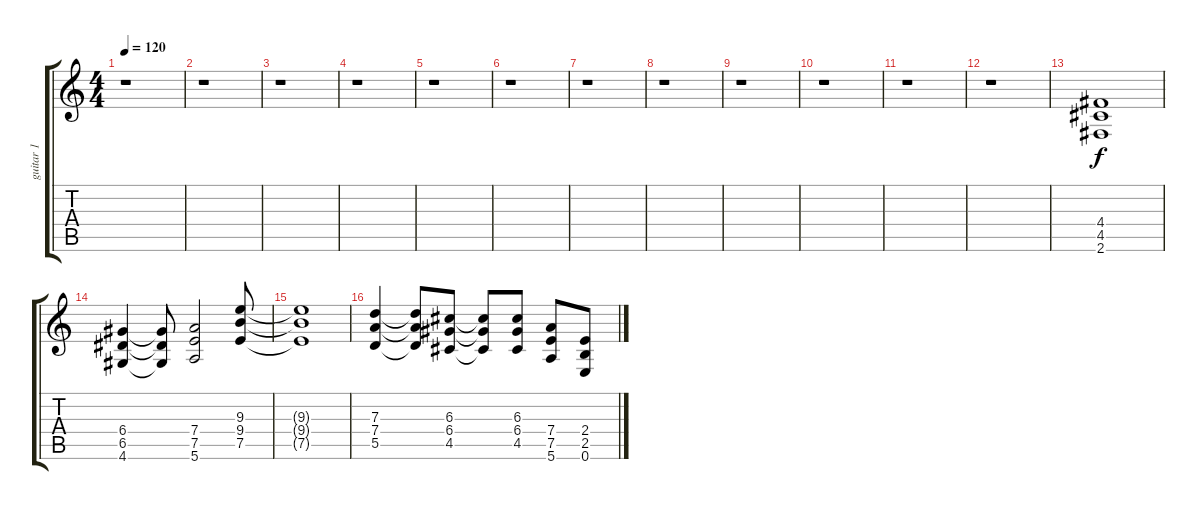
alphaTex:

\track ("guitar 1" "guitar 1") {instrument overdrivenguitar}
\staff {score tabs}
\tuning (E4 B3 G3 D3 A2 E2) {hide}
\ts (4 4)
\tempo 120
\clef g2
\ks c
r.1{dy f} |
r.1 |
r.1 |
r.1 |
r.1 |
r.1 |
r.1 |
r.1 |
r.1 |
r.1 |
r.1 |
r.1 |
(4.4 4.5 2.6).1 |
(6.4 6.5 4.6).4 (6.4{t} 6.5{t} 4.6{t}).8 (7.4 7.5 5.6).2 (9.3 9.4 7.5).8 |
(9.3{t} 9.4{t} 7.5{t}).1 |
(7.3 7.4 5.5).4 (7.3{t} 7.4{t} 5.5{t}).8 (6.3 6.4 4.5).8 (6.3{t} 6.4{t} 4.5{t}).8 (6.3 6.4 4.5).8 (7.4 7.5 5.6).8 (2.4 2.5 0.6).8
